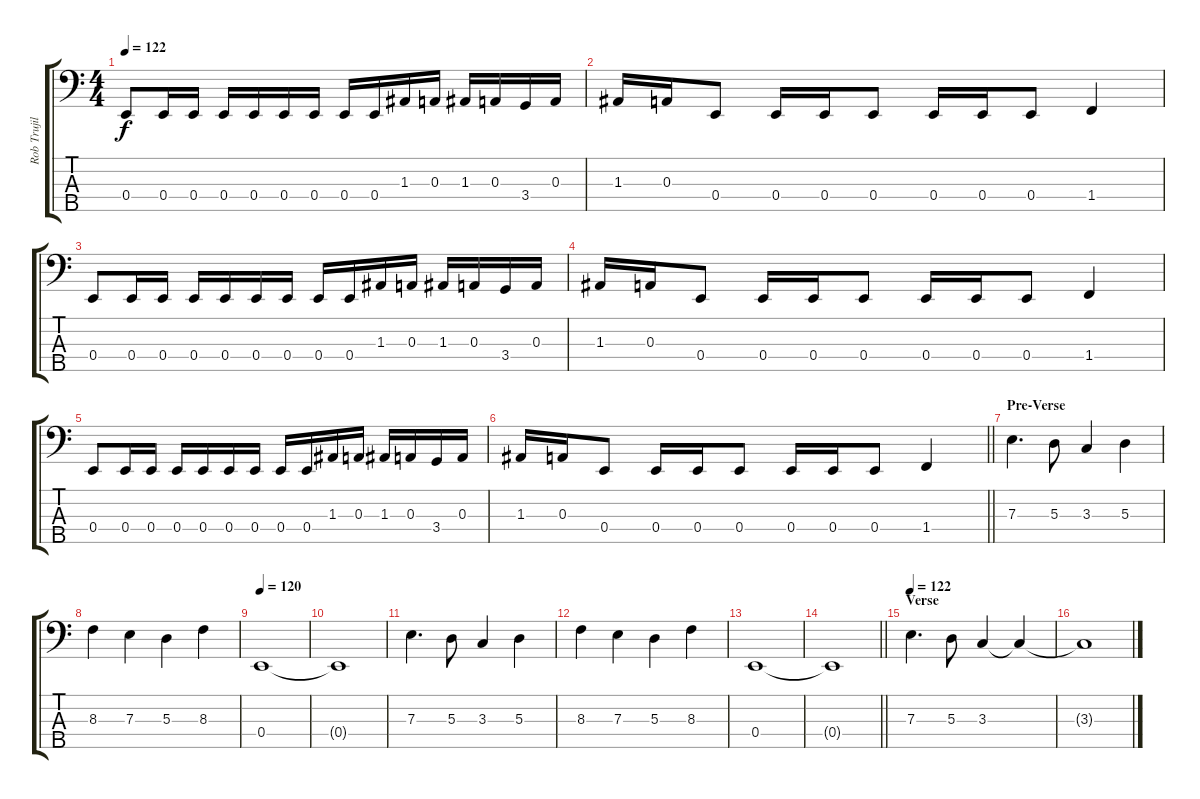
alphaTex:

\track ("Rob Trujillo" "Rob Trujil") {instrument electricbassfinger}
\staff {score tabs}
\tuning (G2 D2 A1 E1 B0) {hide}
\ts (4 4)
\tempo 122
\clef f4
\ks c
0.4.8{dy f} 0.4.16 0.4.16 0.4.16 0.4.16 0.4.16 0.4.16 0.4.16 0.4.16 1.3.16 0.3.16 1.3.16 0.3.16 3.4.16 0.3.16 |
1.3.16 0.3.16 0.4.8 0.4.16 0.4.16 0.4.8 0.4.16 0.4.16 0.4.8 1.4.4 |
0.4.8 0.4.16 0.4.16 0.4.16 0.4.16 0.4.16 0.4.16 0.4.16 0.4.16 1.3.16 0.3.16 1.3.16 0.3.16 3.4.16 0.3.16 |
1.3.16 0.3.16 0.4.8 0.4.16 0.4.16 0.4.8 0.4.16 0.4.16 0.4.8 1.4.4 |
0.4.8 0.4.16 0.4.16 0.4.16 0.4.16 0.4.16 0.4.16 0.4.16 0.4.16 1.3.16 0.3.16 1.3.16 0.3.16 3.4.16 0.3.16 |
\barLineRight lightlight
1.3.16 0.3.16 0.4.8 0.4.16 0.4.16 0.4.8 0.4.16 0.4.16 0.4.8 1.4.4 |
\section ("" "Pre-Verse")
7.3.4{d} 5.3.8 3.3.4 5.3.4 |
8.3.4 7.3.4 5.3.4 8.3.4 |
\tempo 120
0.4.1 |
0.4{t}.1 |
7.3.4{d} 5.3.8 3.3.4 5.3.4 |
8.3.4 7.3.4 5.3.4 8.3.4 |
0.4.1 |
\barLineRight lightlight
0.4{t}.1 |
\section ("" "Verse")
\tempo 122
7.3.4{d} 5.3.8 3.3.4 3.3{t}.4 |
3.3{t}.1
